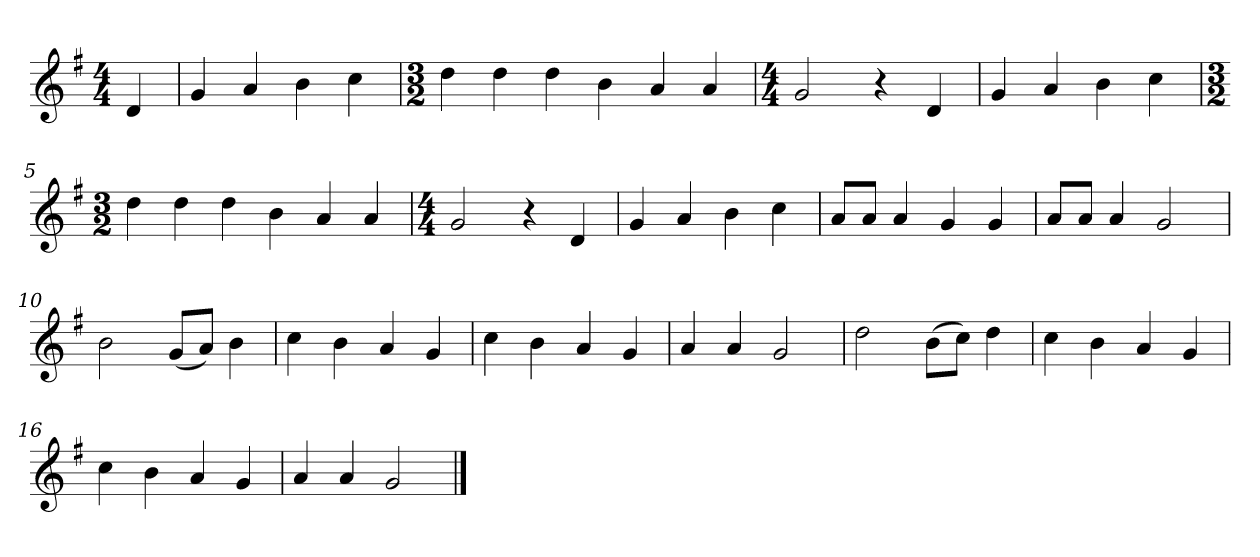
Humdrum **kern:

**kern
*part1
*staff1
*k[f#]
*M4/4
*MM120
=
4d
=1
4g
4a
4b
4cc
=2
*M3/2
4dd
4dd
4dd
4b
4a
4a
=3
*M4/4
2g
4r
4d
=4
4g
4a
4b
4cc
=5
*M3/2
4dd
4dd
4dd
4b
4a
4a
=6
*M4/4
2g
4r
4d
=7
4g
4a
4b
4cc
=8
8aL
8aJ
4a
4g
4g
=9
8aL
8aJ
4a
2g
=10
2b
(8gL
8aJ)
4b
=11
4cc
4b
4a
4g
=12
4cc
4b
4a
4g
=13
4a
4a
2g
=14
2dd
(8bL
8ccJ)
4dd
=15
4cc
4b
4a
4g
=16
4cc
4b
4a
4g
=17
4a
4a
2g
==
*-
